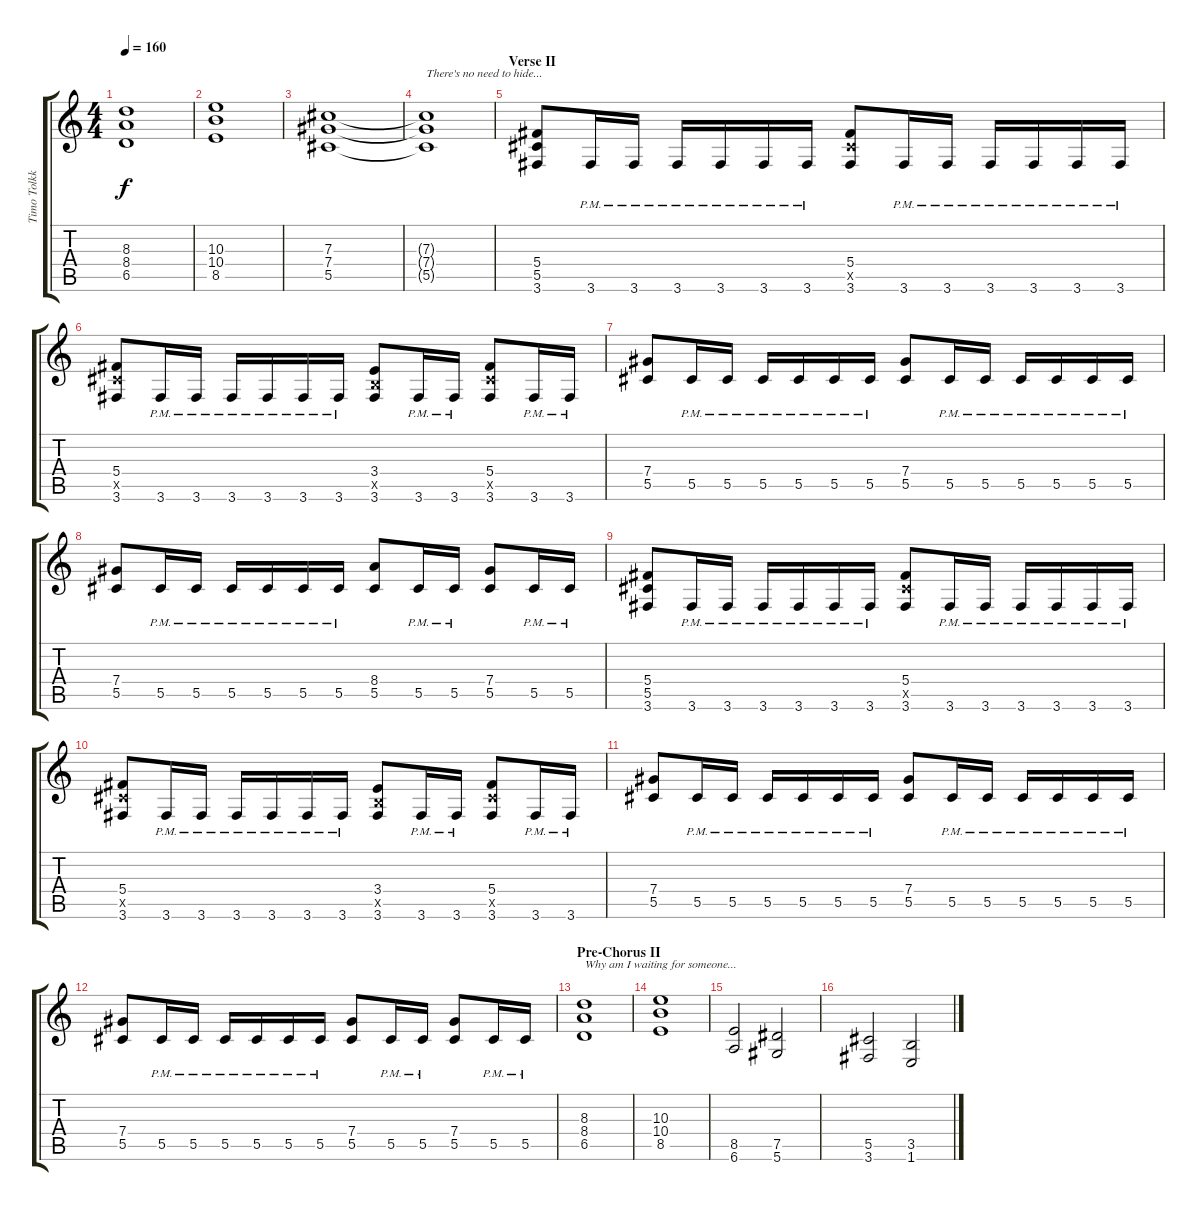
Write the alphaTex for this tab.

\track ("Timo Tolkki" "Timo Tolkk") {instrument distortionguitar}
\staff {score tabs}
\tuning (Eb4 Bb3 Gb3 Db3 Ab2 Eb2) {hide}
\ts (4 4)
\tempo 160
\clef g2
\ks c
(8.3 8.4 6.5).1{dy f} |
(10.3 10.4 8.5).1 |
(7.3 7.4 5.5).1 |
(7.3{t} 7.4{t} 5.5{t}).1{txt "There's no need to hide..."} |
\section ("" "Verse II")
(5.4 5.5 3.6).8 3.6{pm}.16 3.6{pm}.16 3.6{pm}.16 3.6{pm}.16 3.6{pm}.16 3.6{pm}.16 (5.4 5.5{x} 3.6).8 3.6{pm}.16 3.6{pm}.16 3.6{pm}.16 3.6{pm}.16 3.6{pm}.16 3.6{pm}.16 |
(5.4 5.5{x} 3.6).8 3.6{pm}.16 3.6{pm}.16 3.6{pm}.16 3.6{pm}.16 3.6{pm}.16 3.6{pm}.16 (3.4 3.5{x} 3.6).8 3.6{pm}.16 3.6{pm}.16 (5.4 5.5{x} 3.6).8 3.6{pm}.16 3.6{pm}.16 |
(7.4 5.5).8 5.5{pm}.16 5.5{pm}.16 5.5{pm}.16 5.5{pm}.16 5.5{pm}.16 5.5{pm}.16 (7.4 5.5).8 5.5{pm}.16 5.5{pm}.16 5.5{pm}.16 5.5{pm}.16 5.5{pm}.16 5.5{pm}.16 |
(7.4 5.5).8 5.5{pm}.16 5.5{pm}.16 5.5{pm}.16 5.5{pm}.16 5.5{pm}.16 5.5{pm}.16 (8.4 5.5).8 5.5{pm}.16 5.5{pm}.16 (7.4 5.5).8 5.5{pm}.16 5.5{pm}.16 |
(5.4 5.5 3.6).8 3.6{pm}.16 3.6{pm}.16 3.6{pm}.16 3.6{pm}.16 3.6{pm}.16 3.6{pm}.16 (5.4 5.5{x} 3.6).8 3.6{pm}.16 3.6{pm}.16 3.6{pm}.16 3.6{pm}.16 3.6{pm}.16 3.6{pm}.16 |
(5.4 5.5{x} 3.6).8 3.6{pm}.16 3.6{pm}.16 3.6{pm}.16 3.6{pm}.16 3.6{pm}.16 3.6{pm}.16 (3.4 3.5{x} 3.6).8 3.6{pm}.16 3.6{pm}.16 (5.4 5.5{x} 3.6).8 3.6{pm}.16 3.6{pm}.16 |
(7.4 5.5).8 5.5{pm}.16 5.5{pm}.16 5.5{pm}.16 5.5{pm}.16 5.5{pm}.16 5.5{pm}.16 (7.4 5.5).8 5.5{pm}.16 5.5{pm}.16 5.5{pm}.16 5.5{pm}.16 5.5{pm}.16 5.5{pm}.16 |
(7.4 5.5).8 5.5{pm}.16 5.5{pm}.16 5.5{pm}.16 5.5{pm}.16 5.5{pm}.16 5.5{pm}.16 (7.4 5.5).8 5.5{pm}.16 5.5{pm}.16 (7.4 5.5).8 5.5{pm}.16 5.5{pm}.16 |
\section ("" "Pre-Chorus II")
(8.3 8.4 6.5).1{txt "Why am I waiting for someone..."} |
(10.3 10.4 8.5).1 |
(8.5 6.6).2 (7.5 5.6).2 |
(5.5 3.6).2 (3.5 1.6).2
